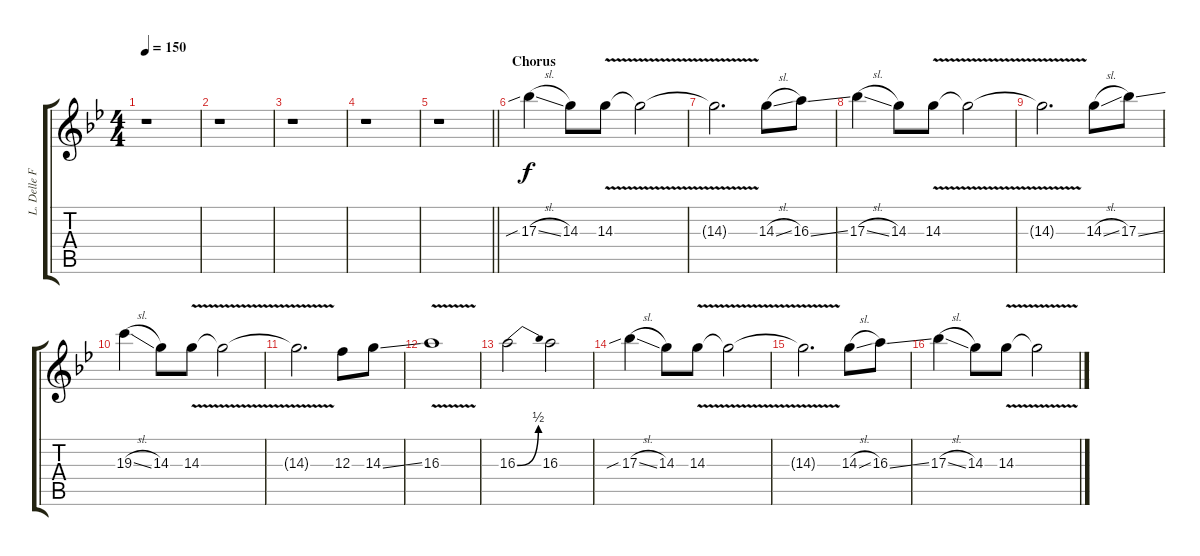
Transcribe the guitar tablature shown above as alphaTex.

\track ("L. Delle Fave (Guitar Lead)" "L. Delle F") {instrument overdrivenguitar}
\staff {score tabs}
\tuning (D4 A3 F3 C3 G2 D2) {hide}
\ts (4 4)
\tempo 150
\clef g2
\ks gminor
r.1{dy f} |
r.1 |
r.1 |
r.1 |
\barLineRight lightlight
r.1 |
\section ("" "Chorus")
17.3{sib sl}.4 14.3.8 14.3{v}.8 14.3{t}.2 |
14.3{v t}.2{d} 14.3{sl}.8 16.3{ss}.8 |
17.3{sl}.4 14.3.8 14.3{v}.8 14.3{t}.2 |
14.3{v t}.2{d} 14.3{sl}.8 17.3{ss}.8 |
19.3{sl}.4 14.3.8 14.3{v}.8 14.3{t}.2 |
14.3{v t}.2{d} 12.3.8 14.3{ss}.8 |
16.3{v}.1 |
16.3{be (bend 0 0 60 2)}.2 16.3.2 |
17.3{sib sl}.4 14.3.8 14.3{v}.8 14.3{t}.2 |
14.3{v t}.2{d} 14.3{sl}.8 16.3{ss}.8 |
17.3{sl}.4 14.3.8 14.3{v}.8 14.3{t}.2
